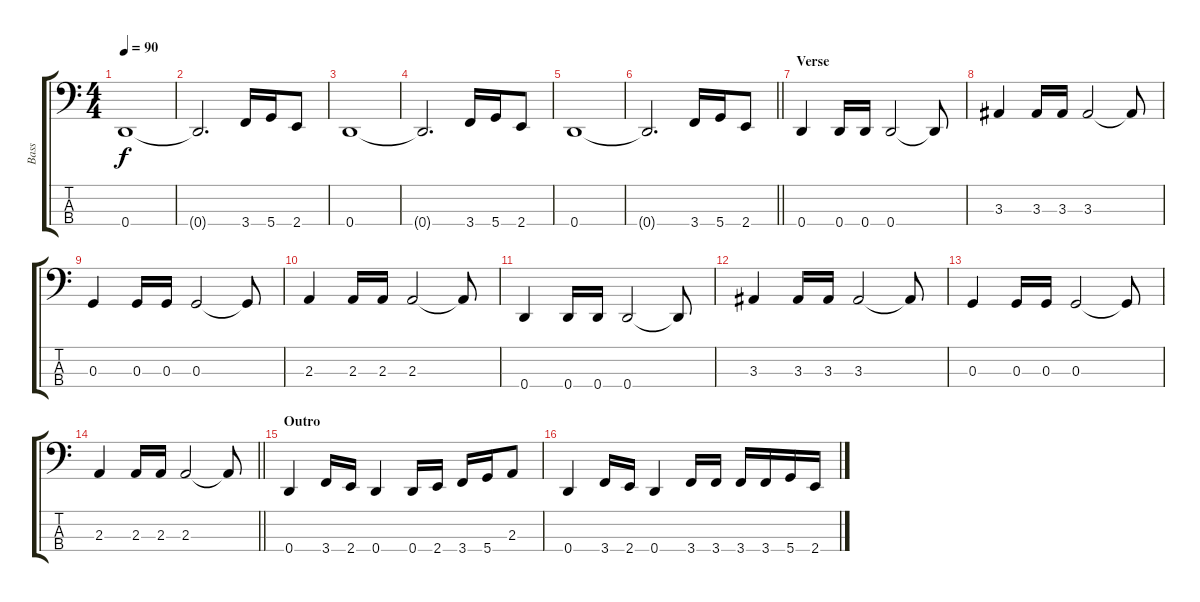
\track ("Bass" "Bass") {instrument synthbass2}
\staff {score tabs}
\tuning (F2 C2 G1 D1) {hide}
\ts (4 4)
\tempo 90
\clef f4
\ks c
0.4.1{dy f} |
0.4{t}.2{d} 3.4.16 5.4.16 2.4.8 |
0.4.1 |
0.4{t}.2{d} 3.4.16 5.4.16 2.4.8 |
0.4.1 |
\barLineRight lightlight
0.4{t}.2{d} 3.4.16 5.4.16 2.4.8 |
\section ("" "Verse")
0.4.4 0.4.16 0.4.16 0.4.2 0.4{t}.8 |
3.3.4 3.3.16 3.3.16 3.3.2 3.3{t}.8 |
0.3.4 0.3.16 0.3.16 0.3.2 0.3{t}.8 |
2.3.4 2.3.16 2.3.16 2.3.2 2.3{t}.8 |
0.4.4 0.4.16 0.4.16 0.4.2 0.4{t}.8 |
3.3.4 3.3.16 3.3.16 3.3.2 3.3{t}.8 |
0.3.4 0.3.16 0.3.16 0.3.2 0.3{t}.8 |
\barLineRight lightlight
2.3.4 2.3.16 2.3.16 2.3.2 2.3{t}.8 |
\section ("" "Outro")
0.4.4 3.4.16 2.4.16 0.4.4 0.4.16 2.4.16 3.4.16 5.4.16 2.3.8 |
0.4.4 3.4.16 2.4.16 0.4.4 3.4.16 3.4.16 3.4.16 3.4.16 5.4.16 2.4.16
